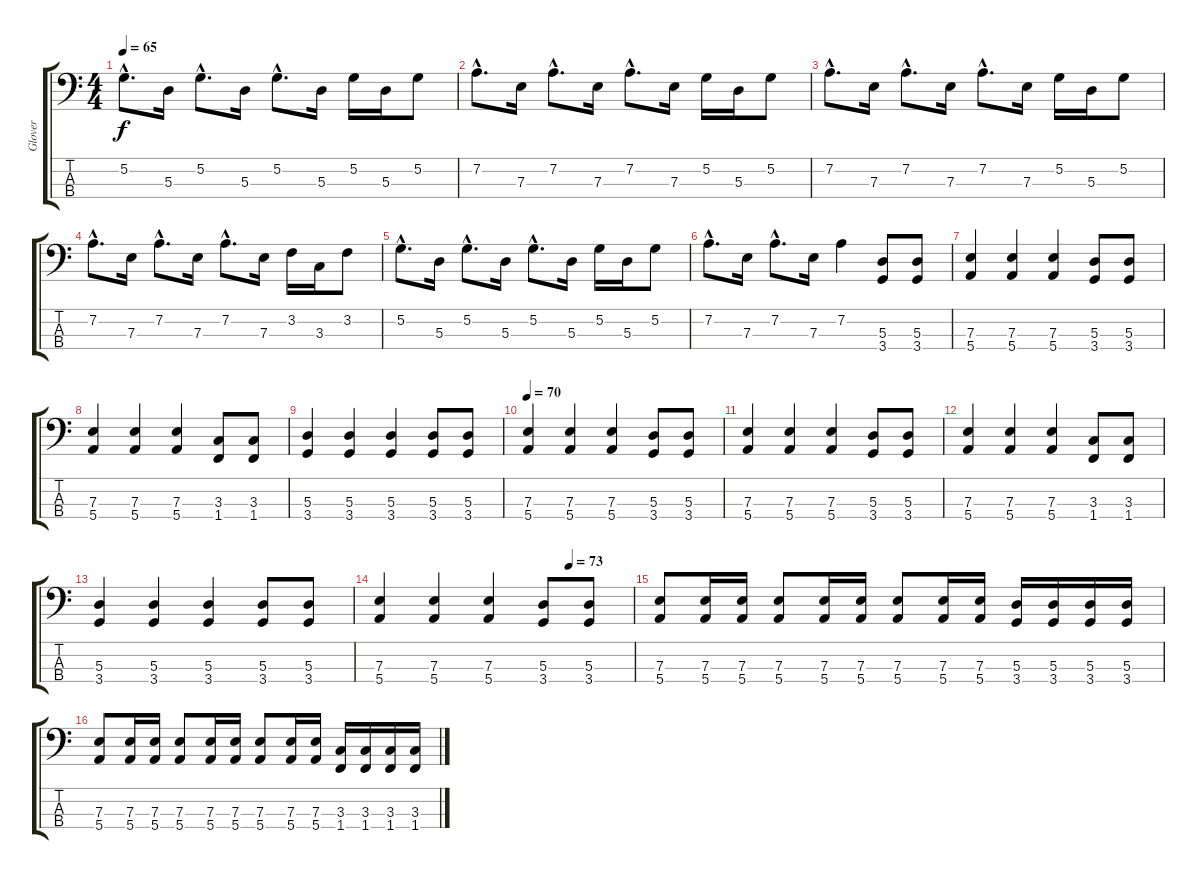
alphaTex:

\track ("Glover" "Glover") {instrument electricbassfinger}
\staff {score tabs}
\tuning (G2 D2 A1 E1) {hide}
\ts (4 4)
\tempo 65
\clef f4
\ks c
5.2{hac}.8{d dy f} 5.3.16 5.2{hac}.8{d} 5.3.16 5.2{hac}.8{d} 5.3.16 5.2.16 5.3.16 5.2.8 |
7.2{hac}.8{d} 7.3.16 7.2{hac}.8{d} 7.3.16 7.2{hac}.8{d} 7.3.16 5.2.16 5.3.16 5.2.8 |
7.2{hac}.8{d} 7.3.16 7.2{hac}.8{d} 7.3.16 7.2{hac}.8{d} 7.3.16 5.2.16 5.3.16 5.2.8 |
7.2{hac}.8{d} 7.3.16 7.2{hac}.8{d} 7.3.16 7.2{hac}.8{d} 7.3.16 3.2.16 3.3.16 3.2.8 |
5.2{hac}.8{d} 5.3.16 5.2{hac}.8{d} 5.3.16 5.2{hac}.8{d} 5.3.16 5.2.16 5.3.16 5.2.8 |
7.2{hac}.8{d} 7.3.16 7.2{hac}.8{d} 7.3.16 7.2.4 (5.3 3.4).8 (5.3 3.4).8 |
(7.3 5.4).4 (7.3 5.4).4 (7.3 5.4).4 (5.3 3.4).8 (5.3 3.4).8 |
(7.3 5.4).4 (7.3 5.4).4 (7.3 5.4).4 (3.3 1.4).8 (3.3 1.4).8 |
(5.3 3.4).4 (5.3 3.4).4 (5.3 3.4).4 (5.3 3.4).8 (5.3 3.4).8 |
\tempo 70
(7.3 5.4).4 (7.3 5.4).4 (7.3 5.4).4 (5.3 3.4).8 (5.3 3.4).8 |
(7.3 5.4).4 (7.3 5.4).4 (7.3 5.4).4 (5.3 3.4).8 (5.3 3.4).8 |
(7.3 5.4).4 (7.3 5.4).4 (7.3 5.4).4 (3.3 1.4).8 (3.3 1.4).8 |
(5.3 3.4).4 (5.3 3.4).4 (5.3 3.4).4 (5.3 3.4).8 (5.3 3.4).8 |
\tempo (73 0.75)
(7.3 5.4).4 (7.3 5.4).4 (7.3 5.4).4 (5.3 3.4).8 (5.3 3.4).8 |
(7.3 5.4).8 (7.3 5.4).16 (7.3 5.4).16 (7.3 5.4).8 (7.3 5.4).16 (7.3 5.4).16 (7.3 5.4).8 (7.3 5.4).16 (7.3 5.4).16 (5.3 3.4).16 (5.3 3.4).16 (5.3 3.4).16 (5.3 3.4).16 |
(7.3 5.4).8 (7.3 5.4).16 (7.3 5.4).16 (7.3 5.4).8 (7.3 5.4).16 (7.3 5.4).16 (7.3 5.4).8 (7.3 5.4).16 (7.3 5.4).16 (3.3 1.4).16 (3.3 1.4).16 (3.3 1.4).16 (3.3 1.4).16
